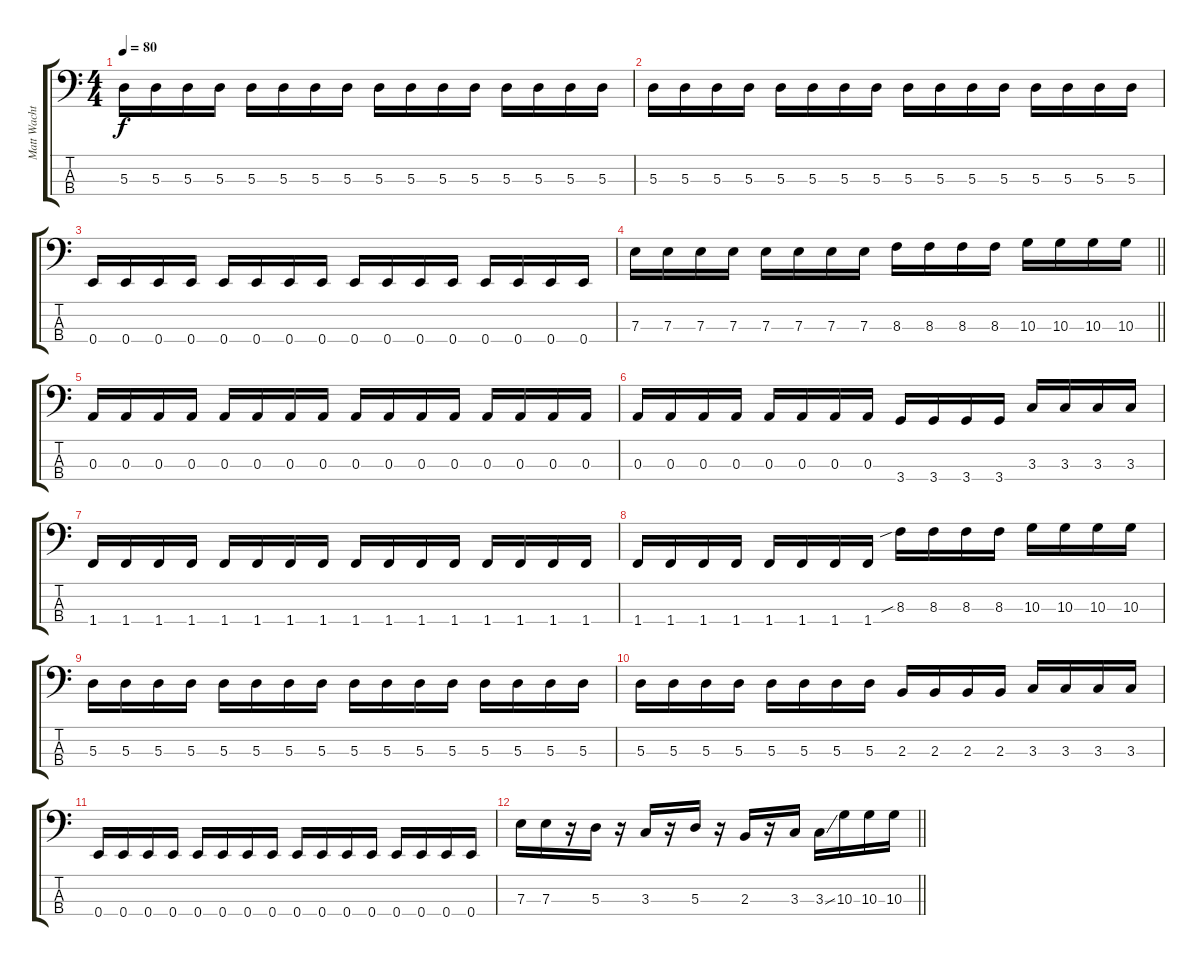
\track ("Matt Wachter - Bass" "Matt Wacht") {instrument electricbasspick}
\staff {score tabs}
\tuning (G2 D2 A1 E1) {hide}
\ts (4 4)
\tempo 80
\clef f4
\ks c
5.3.16{dy f} 5.3.16 5.3.16 5.3.16 5.3.16 5.3.16 5.3.16 5.3.16 5.3.16 5.3.16 5.3.16 5.3.16 5.3.16 5.3.16 5.3.16 5.3.16 |
5.3.16 5.3.16 5.3.16 5.3.16 5.3.16 5.3.16 5.3.16 5.3.16 5.3.16 5.3.16 5.3.16 5.3.16 5.3.16 5.3.16 5.3.16 5.3.16 |
0.4.16 0.4.16 0.4.16 0.4.16 0.4.16 0.4.16 0.4.16 0.4.16 0.4.16 0.4.16 0.4.16 0.4.16 0.4.16 0.4.16 0.4.16 0.4.16 |
\barLineRight lightlight
7.3.16 7.3.16 7.3.16 7.3.16 7.3.16 7.3.16 7.3.16 7.3.16 8.3.16 8.3.16 8.3.16 8.3.16 10.3.16 10.3.16 10.3.16 10.3.16 |
0.3.16 0.3.16 0.3.16 0.3.16 0.3.16 0.3.16 0.3.16 0.3.16 0.3.16 0.3.16 0.3.16 0.3.16 0.3.16 0.3.16 0.3.16 0.3.16 |
0.3.16 0.3.16 0.3.16 0.3.16 0.3.16 0.3.16 0.3.16 0.3.16 3.4.16 3.4.16 3.4.16 3.4.16 3.3.16 3.3.16 3.3.16 3.3.16 |
1.4.16 1.4.16 1.4.16 1.4.16 1.4.16 1.4.16 1.4.16 1.4.16 1.4.16 1.4.16 1.4.16 1.4.16 1.4.16 1.4.16 1.4.16 1.4.16 |
1.4.16 1.4.16 1.4.16 1.4.16 1.4.16 1.4.16 1.4.16 1.4.16 8.3{sib}.16 8.3.16 8.3.16 8.3.16 10.3.16 10.3.16 10.3.16 10.3.16 |
5.3.16 5.3.16 5.3.16 5.3.16 5.3.16 5.3.16 5.3.16 5.3.16 5.3.16 5.3.16 5.3.16 5.3.16 5.3.16 5.3.16 5.3.16 5.3.16 |
5.3.16 5.3.16 5.3.16 5.3.16 5.3.16 5.3.16 5.3.16 5.3.16 2.3.16 2.3.16 2.3.16 2.3.16 3.3.16 3.3.16 3.3.16 3.3.16 |
0.4.16 0.4.16 0.4.16 0.4.16 0.4.16 0.4.16 0.4.16 0.4.16 0.4.16 0.4.16 0.4.16 0.4.16 0.4.16 0.4.16 0.4.16 0.4.16 |
\barLineRight lightlight
7.3.16 7.3.16 r.16 5.3.16 r.16 3.3.16 r.16 5.3.16 r.16 2.3.16 r.16 3.3.16 3.3{ss}.16 10.3.16 10.3.16 10.3.16
